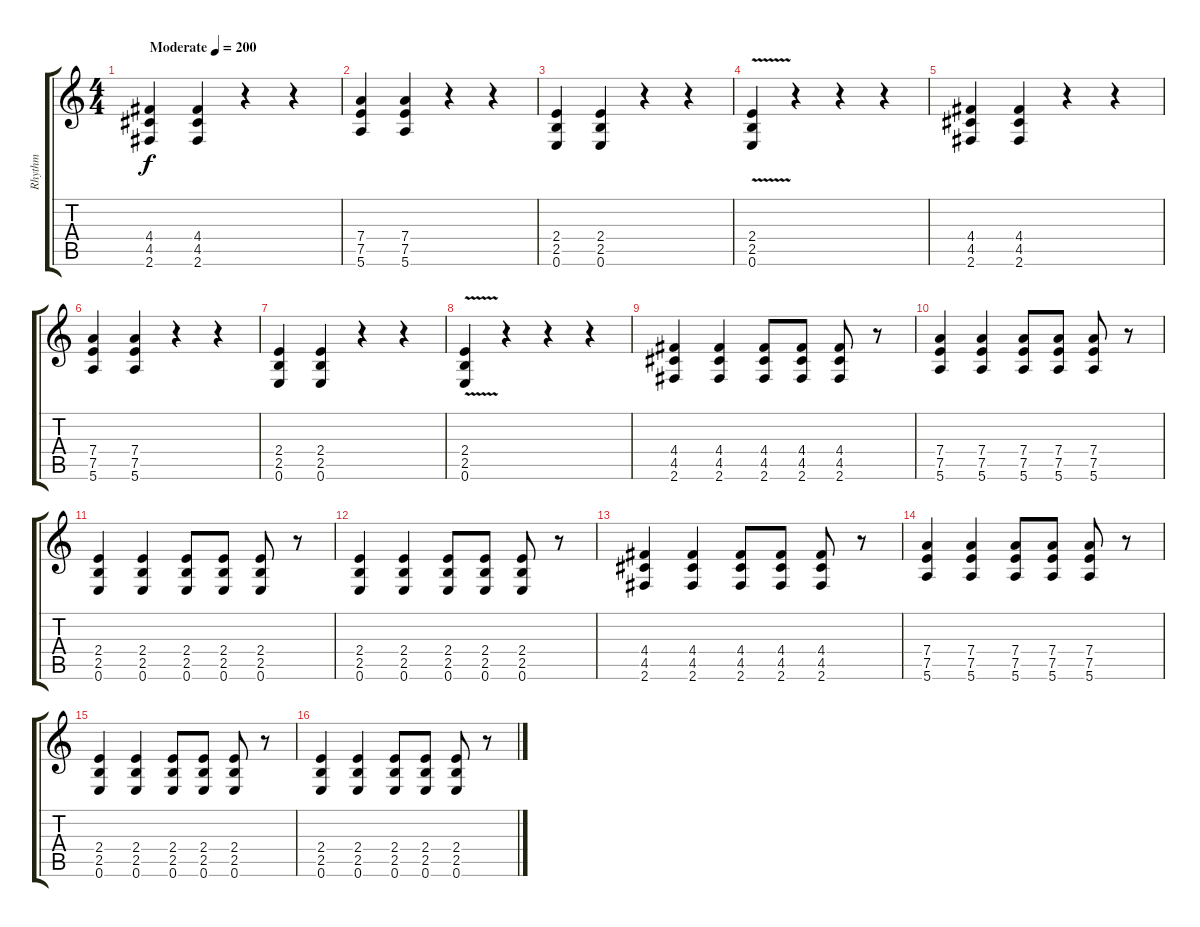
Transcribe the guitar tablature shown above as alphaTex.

\track ("Rhythm" "Rhythm") {instrument distortionguitar}
\staff {score tabs}
\tuning (E4 B3 G3 D3 A2 E2) {hide}
\ts (4 4)
\tempo (200 "Moderate")
\clef g2
\ks c
(4.4 4.5 2.6).4{dy f instrument distortionguitar} (4.4 4.5 2.6).4 r.4 r.4 |
(7.4 7.5 5.6).4 (7.4 7.5 5.6).4 r.4 r.4 |
(2.4 2.5 0.6).4 (2.4 2.5 0.6).4 r.4 r.4 |
(2.4{v} 2.5{v} 0.6{v}).4 r.4 r.4 r.4 |
(4.4 4.5 2.6).4 (4.4 4.5 2.6).4 r.4 r.4 |
(7.4 7.5 5.6).4 (7.4 7.5 5.6).4 r.4 r.4 |
(2.4 2.5 0.6).4 (2.4 2.5 0.6).4 r.4 r.4 |
(2.4{v} 2.5{v} 0.6{v}).4 r.4 r.4 r.4 |
(4.4 4.5 2.6).4 (4.4 4.5 2.6).4 (4.4 4.5 2.6).8 (4.4 4.5 2.6).8 (4.4 4.5 2.6).8 r.8 |
(7.4 7.5 5.6).4 (7.4 7.5 5.6).4 (7.4 7.5 5.6).8 (7.4 7.5 5.6).8 (7.4 7.5 5.6).8 r.8 |
(2.4 2.5 0.6).4 (2.4 2.5 0.6).4 (2.4 2.5 0.6).8 (2.4 2.5 0.6).8 (2.4 2.5 0.6).8 r.8 |
(2.4 2.5 0.6).4 (2.4 2.5 0.6).4 (2.4 2.5 0.6).8 (2.4 2.5 0.6).8 (2.4 2.5 0.6).8 r.8 |
(4.4 4.5 2.6).4 (4.4 4.5 2.6).4 (4.4 4.5 2.6).8 (4.4 4.5 2.6).8 (4.4 4.5 2.6).8 r.8 |
(7.4 7.5 5.6).4 (7.4 7.5 5.6).4 (7.4 7.5 5.6).8 (7.4 7.5 5.6).8 (7.4 7.5 5.6).8 r.8 |
(2.4 2.5 0.6).4 (2.4 2.5 0.6).4 (2.4 2.5 0.6).8 (2.4 2.5 0.6).8 (2.4 2.5 0.6).8 r.8 |
(2.4 2.5 0.6).4 (2.4 2.5 0.6).4 (2.4 2.5 0.6).8 (2.4 2.5 0.6).8 (2.4 2.5 0.6).8 r.8
